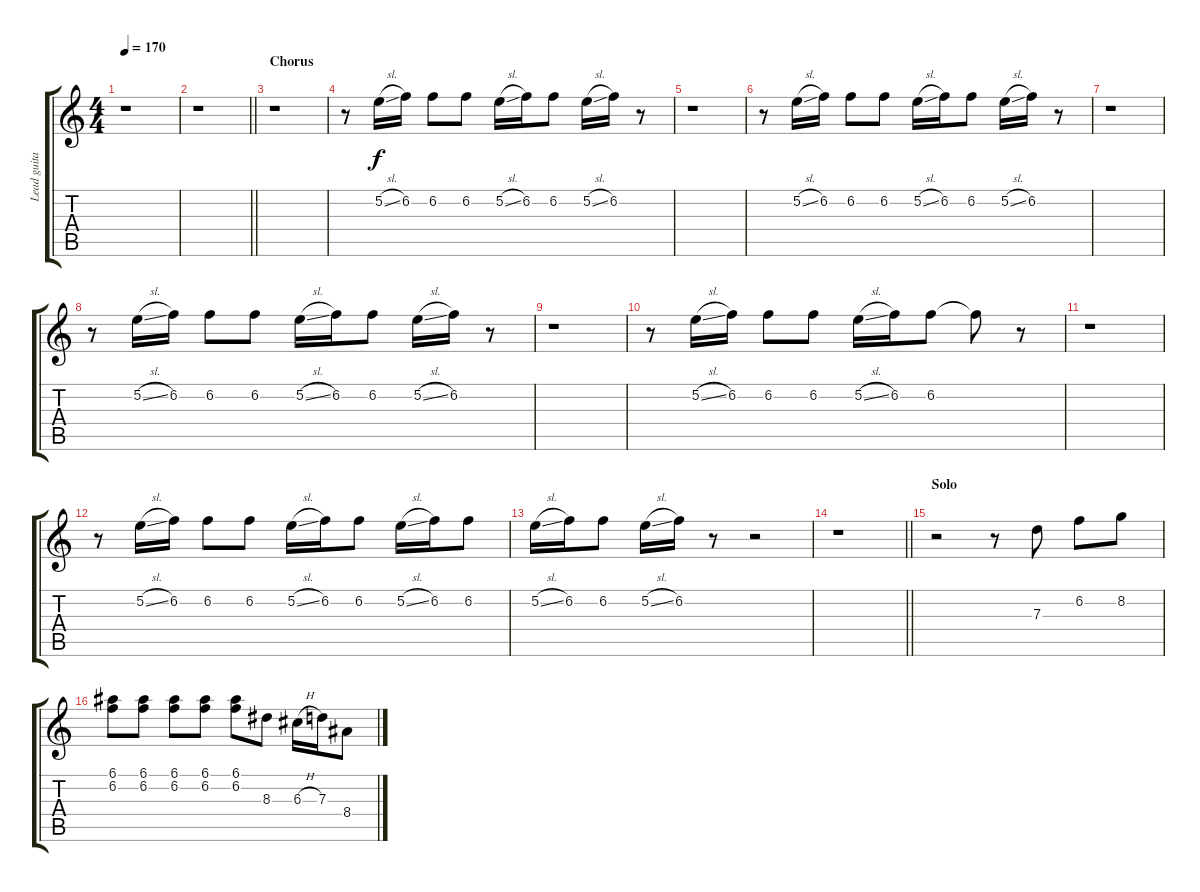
\track ("Lead guitar" "Lead guita") {instrument distortionguitar}
\staff {score tabs}
\tuning (E4 B3 G3 D3 A2 E2) {hide}
\ts (4 4)
\tempo 170
\clef g2
\ks c
r.1{dy f} |
\barLineRight lightlight
r.1 |
\section ("" "Chorus")
r.1 |
r.8 5.2{sl}.16 6.2.16 6.2.8 6.2.8 5.2{sl}.16 6.2.16 6.2.8 5.2{sl}.16 6.2.16 r.8 |
r.1 |
r.8 5.2{sl}.16 6.2.16 6.2.8 6.2.8 5.2{sl}.16 6.2.16 6.2.8 5.2{sl}.16 6.2.16 r.8 |
r.1 |
r.8 5.2{sl}.16 6.2.16 6.2.8 6.2.8 5.2{sl}.16 6.2.16 6.2.8 5.2{sl}.16 6.2.16 r.8 |
r.1 |
r.8 5.2{sl}.16 6.2.16 6.2.8 6.2.8 5.2{sl}.16 6.2.16 6.2.8 6.2{t}.8 r.8 |
r.1 |
r.8 5.2{sl}.16 6.2.16 6.2.8 6.2.8 5.2{sl}.16 6.2.16 6.2.8 5.2{sl}.16 6.2.16 6.2.8 |
5.2{sl}.16 6.2.16 6.2.8 5.2{sl}.16 6.2.16 r.8 r.2 |
\barLineRight lightlight
r.1 |
\section ("" "Solo")
r.2 r.8 7.3.8 6.2.8 8.2.8 |
(6.1 6.2).8 (6.1 6.2).8 (6.1 6.2).8 (6.1 6.2).8 (6.1 6.2).8 8.3.8 6.3{h}.16 7.3.16 8.4.8
